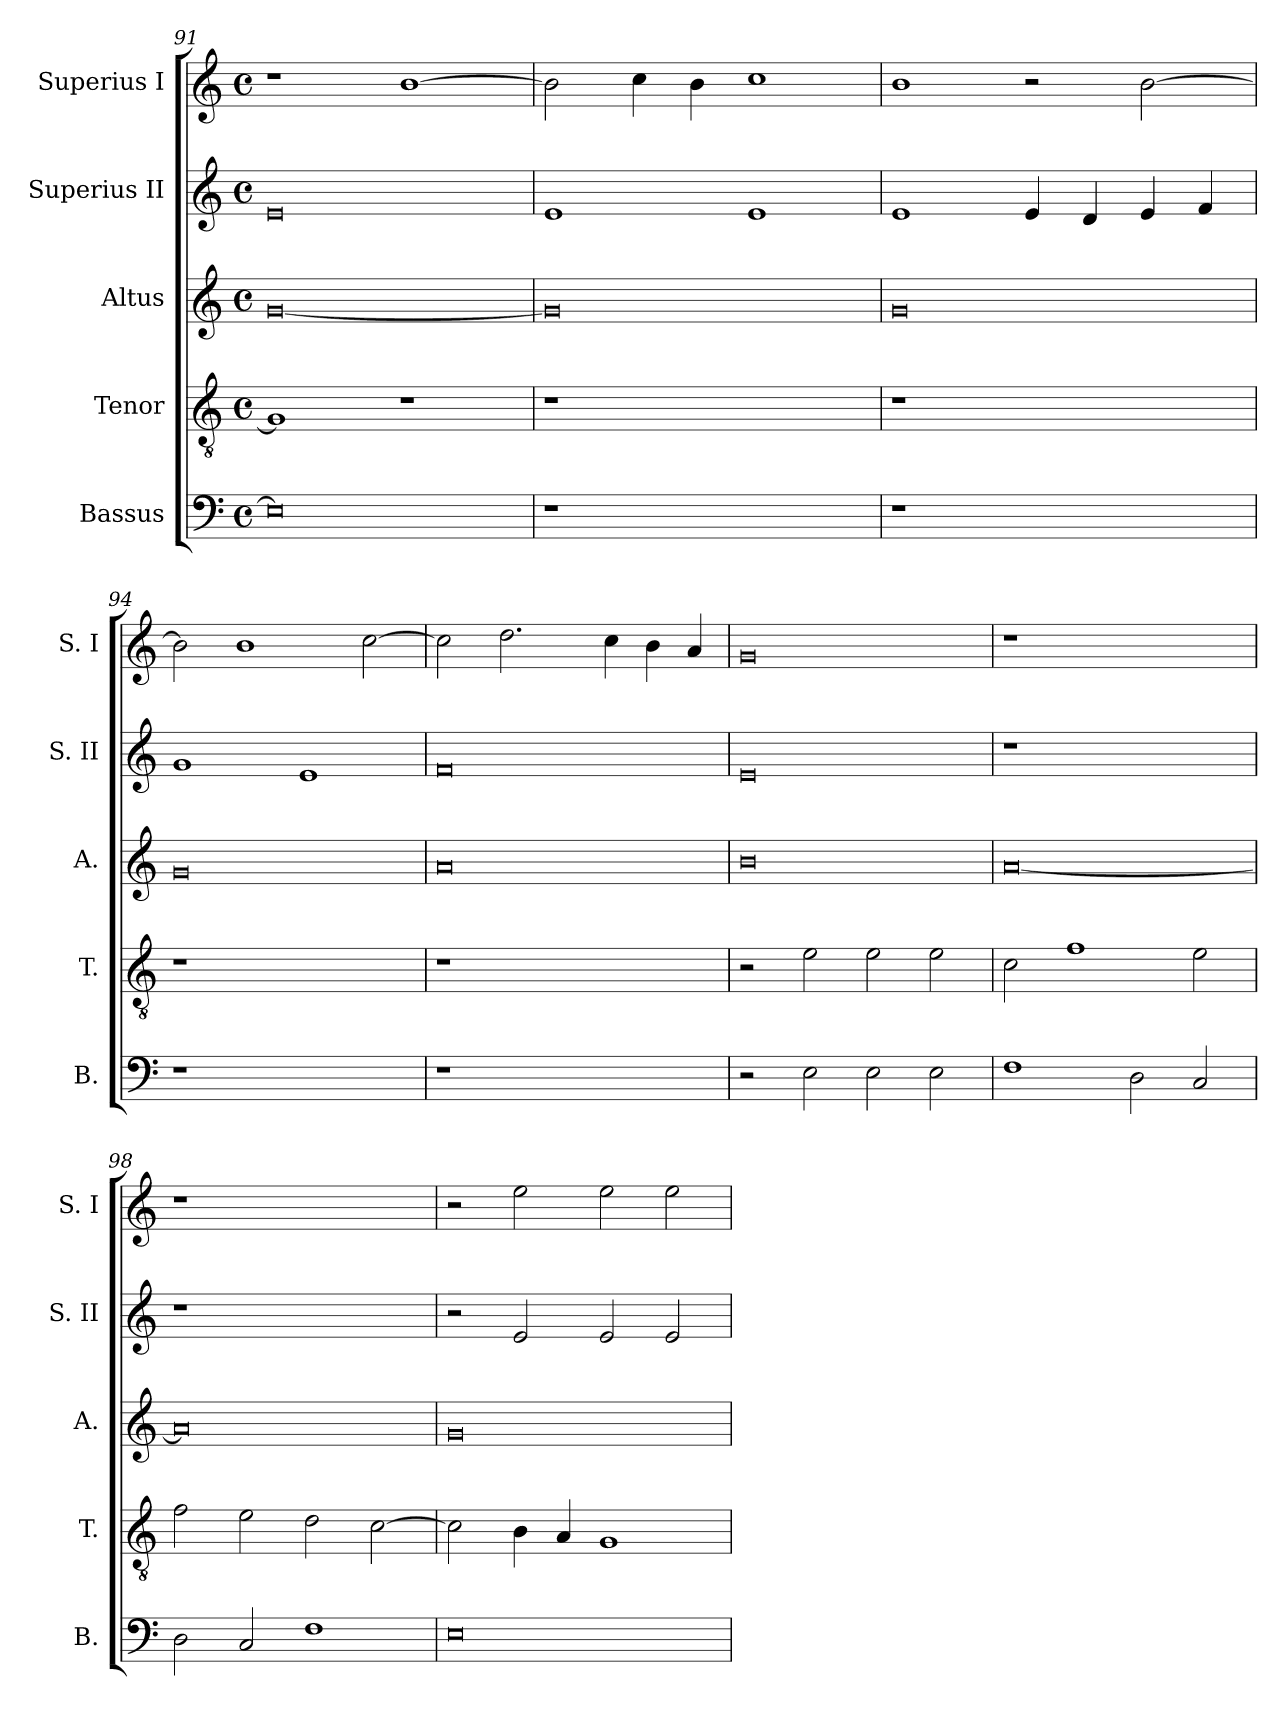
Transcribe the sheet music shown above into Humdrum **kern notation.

**kern	**kern	**kern	**kern	**kern
*part5	*part4	*part3	*part2	*part1
*staff5	*staff4	*staff3	*staff2	*staff1
*I"Bassus	*I"Tenor	*I"Altus	*I"Superius II	*I"Superius I
*I'B.	*I'T.	*I'A.	*I'S. II	*I'S. I
*clefF4	*clefGv2	*clefG2	*clefG2	*clefG2
*	*ITrd7c12	*	*	*
*k[]	*k[]	*k[]	*k[]	*k[]
*C:	*C:	*C:	*C:	*C:
*M4/4	*M4/4	*M4/4	*M4/4	*M4/4
*met(c)	*met(c)	*met(c)	*met(c)	*met(c)
=91	=91	=91	=91	=91
0Ei]	1GGi]	[<0gi	0ei	1r
.	1r	.	.	[>1bi
=92	=92	=92	=92	=92
!LO:N:vis=1	!LO:N:vis=1	!	!	!
1r	1r	0gi]	1ei	2bi\]
.	.	.	.	4cci\
.	.	.	.	4bi\
1ryy	1ryy	.	1ei	1cci
=93	=93	=93	=93	=93
!LO:N:vis=1	!LO:N:vis=1	!	!	!
1r	1r	0gi	1ei	1bi
1ryy	1ryy	.	4ei/	2r
.	.	.	4di/	.
.	.	.	4ei/	[>2bi\
.	.	.	4fi/	.
=94	=94	=94	=94	=94
!LO:N:vis=1	!LO:N:vis=1	!	!	!
1r	1r	0gi	1gi	2bi\]
.	.	.	.	1bi
1ryy	1ryy	.	1ei	.
.	.	.	.	[>2cci\
!!LO:PB:g=z
=95	=95	=95	=95	=95
!LO:N:vis=1	!LO:N:vis=1	!	!	!
1r	1r	0ai	0fi	2cci\]
.	.	.	.	2.ddi\
1ryy	1ryy	.	.	.
.	.	.	.	4cci\
.	.	.	.	4bi\
.	.	.	.	4ai/
=96	=96	=96	=96	=96
2r	2r	0bi	0ei	0gi
2Ei\	2Ei\	.	.	.
2Ei\	2Ei\	.	.	.
2Ei\	2Ei\	.	.	.
=97	=97	=97	=97	=97
!	!	!	!LO:N:vis=1	!LO:N:vis=1
1Fi	2Ci\	[<0ai	1r	1r
.	1Fi	.	.	.
2Di\	.	.	1ryy	1ryy
2Ci/	2Ei\	.	.	.
=98	=98	=98	=98	=98
!	!	!	!LO:N:vis=1	!LO:N:vis=1
2Di\	2Fi\	0ai]	1r	1r
2Ci/	2Ei\	.	.	.
1Fi	2Di\	.	1ryy	1ryy
.	[>2Ci\	.	.	.
=99	=99	=99	=99	=99
0Ei	2Ci\]	0gi	2r	2r
.	4BBi\	.	2ei/	2eei\
.	4AAi/	.	.	.
.	1GGi	.	2ei/	2eei\
.	.	.	2ei/	2eei\
=	=	=	=	=
*-	*-	*-	*-	*-
